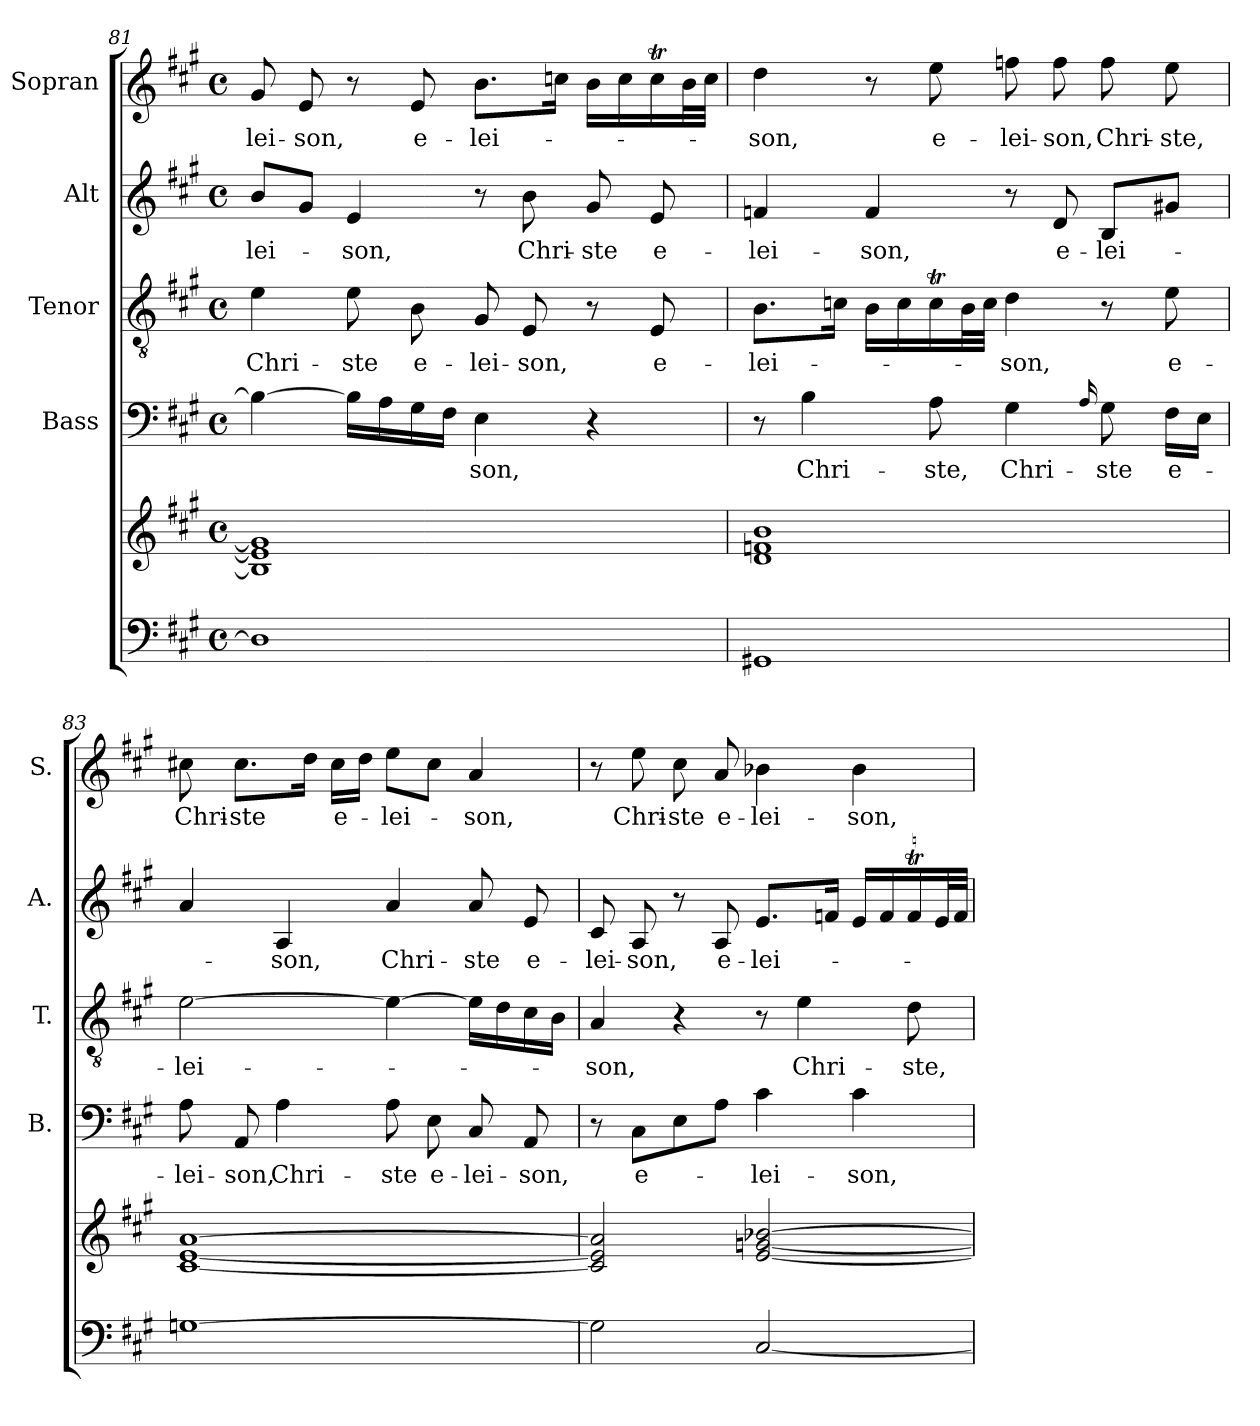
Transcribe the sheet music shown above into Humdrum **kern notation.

**kern	**kern	**kern	**text	**kern	**text	**kern	**text	**kern	**text
*part5	*part5	*part4	*part4	*part3	*part3	*part2	*part2	*part1	*part1
*staff6	*staff5	*staff4	*staff4	*staff3	*staff3	*staff2	*staff2	*staff1	*staff1
*	*	*I"Bass	*	*I"Tenor	*	*I"Alt	*	*I"Sopran	*
*	*	*I'B.	*	*I'T.	*	*I'A.	*	*I'S.	*
*clefF4	*clefG2	*clefF4	*	*clefGv2	*	*clefG2	*	*clefG2	*
*k[f#c#g#]	*k[f#c#g#]	*k[f#c#g#]	*	*k[f#c#g#]	*	*k[f#c#g#]	*	*k[f#c#g#]	*
*A:	*A:	*A:	*	*A:	*	*A:	*	*A:	*
*M4/4	*M4/4	*M4/4	*	*M4/4	*	*M4/4	*	*M4/4	*
*met(c)	*met(c)	*met(c)	*	*met(c)	*	*met(c)	*	*met(c)	*
=81	=81	=81	=81	=81	=81	=81	=81	=81	=81
!	!	!	!	!	!LO:LY:b	!	!LO:LY:b	!	!LO:LY:b
1D]	1B] 1e] 1g#]	4B\_	.	4e\	Chri-	8b/L	-lei-	8g#/	-lei-
!	!	!	!	!	!	!	!	!	!LO:LY:b
.	.	.	.	.	.	8g#/J	.	8e/	-son,
!	!	!	!	!	!LO:LY:b	!	!LO:LY:b	!	!
.	.	16B\LL]	.	8e\	-ste	4e/	-son,	8r	.
.	.	16A\	.	.	.	.	.	.	.
!	!	!	!	!	!LO:LY:b	!	!	!	!LO:LY:b
.	.	16G#\	.	8B\	e-	.	.	8e/	e-
.	.	16F#\JJ	.	.	.	.	.	.	.
!	!	!	!LO:LY:b	!	!LO:LY:b	!	!	!	!LO:LY:b
.	.	4E\	-son,	8G#/	-lei-	8r	.	8.b\L	-lei-
!	!	!	!	!	!LO:LY:b	!	!LO:LY:b	!	!
.	.	.	.	8E/	-son,	8b\	Chri-	.	.
.	.	.	.	.	.	.	.	16ccn\Jk	.
!	!	!	!	!	!	!	!LO:LY:b	!	!
.	.	4r	.	8r	.	8g#/	-ste	16b\LL	.
.	.	.	.	.	.	.	.	16cc\	.
!	!	!	!	!	!LO:LY:b	!	!LO:LY:b	!	!
.	.	.	.	8E/	e-	8e/	e-	16ccT\	.
.	.	.	.	.	.	.	.	32b\L	.
.	.	.	.	.	.	.	.	32cc\JJJ	.
!!LO:PB:g=z
=82	=82	=82	=82	=82	=82	=82	=82	=82	=82
!	!	!	!	!	!LO:LY:b	!	!LO:LY:b	!	!LO:LY:b
1GG#X	1d 1fn 1b	8r	.	8.B\L	-lei-	4fn/	-lei-	4dd\	-son,
!	!	!	!LO:LY:b	!	!	!	!	!	!
.	.	4B\	Chri-	.	.	.	.	.	.
.	.	.	.	16cn\Jk	.	.	.	.	.
!	!	!	!	!	!	!	!LO:LY:b	!	!
.	.	.	.	16B\LL	.	4f/	-son,	8r	.
.	.	.	.	16c\	.	.	.	.	.
!	!	!	!LO:LY:b	!	!	!	!	!	!LO:LY:b
.	.	8A\	-ste,	16cT\	.	.	.	8ee\	e-
.	.	.	.	32B\L	.	.	.	.	.
.	.	.	.	32c\JJJ	.	.	.	.	.
!	!	!	!LO:LY:b	!	!LO:LY:b	!	!	!	!LO:LY:b
.	.	4G#\	Chri-	4d\	-son,	8r	.	8ffn\	-lei-
!	!	!	!	!	!	!	!LO:LY:b	!	!LO:LY:b
.	.	.	.	.	.	8d/	e-	8ff\	-son,
.	.	16qqA/	.	.	.	.	.	.	.
!	!	!	!LO:LY:b	!	!	!	!LO:LY:b	!	!LO:LY:b
.	.	8G#\	-ste	8r	.	8B/L	-lei-	8ff\	Chri-
!	!	!	!LO:LY:b	!	!LO:LY:b	!	!	!	!LO:LY:b
.	.	16F#\LL	e-	8e\	e-	8g#X/J	.	8ee\	-ste,
.	.	16E\JJ	.	.	.	.	.	.	.
=83	=83	=83	=83	=83	=83	=83	=83	=83	=83
!	!	!	!LO:LY:b	!	!LO:LY:b	!	!	!	!LO:LY:b
[1Gn	[1c# [1e [1a	8A\	-lei-	[2e\	-lei-	4a/	.	8cc#X\	Chri-
!	!	!	!LO:LY:b	!	!	!	!	!	!LO:LY:b
.	.	8AA/	-son,	.	.	.	.	8.cc#\L	-ste
!	!	!	!LO:LY:b	!	!	!	!LO:LY:b	!	!
.	.	4A\	Chri-	.	.	4A/	-son,	.	.
.	.	.	.	.	.	.	.	16dd\Jk	.
!	!	!	!	!	!	!	!	!	!LO:LY:b
.	.	.	.	.	.	.	.	16cc#\LL	e-
.	.	.	.	.	.	.	.	16dd\JJ	.
!	!	!	!LO:LY:b	!	!	!	!LO:LY:b	!	!LO:LY:b
.	.	8A\	-ste	4e\_	.	4a/	Chri-	8ee\L	-lei-
!	!	!	!LO:LY:b	!	!	!	!	!	!
.	.	8E\	e-	.	.	.	.	8cc#\J	.
!	!	!	!LO:LY:b	!	!	!	!LO:LY:b	!	!LO:LY:b
.	.	8C#/	-lei-	16e\LL]	.	8a/	-ste	4a/	-son,
.	.	.	.	16d\	.	.	.	.	.
!	!	!	!LO:LY:b	!	!	!	!LO:LY:b	!	!
.	.	8AA/	-son,	16c#\	.	8e/	e-	.	.
.	.	.	.	16B\JJ	.	.	.	.	.
=84	=84	=84	=84	=84	=84	=84	=84	=84	=84
!	!	!	!	!	!LO:LY:b	!	!LO:LY:b	!	!
2G\]	2c#/] 2e/] 2a/]	8r	.	4A/	-son,	8c#/	-lei-	8r	.
!	!	!	!LO:LY:b	!	!	!	!LO:LY:b	!	!LO:LY:b
.	.	8C#\L	e-	.	.	8A/	-son,	8ee\	Chri-
!	!	!	!	!	!	!	!	!	!LO:LY:b
.	.	8E\	.	4r	.	8r	.	8cc#\	-ste
!	!	!	!	!	!	!	!LO:LY:b	!	!LO:LY:b
.	.	8A\J	.	.	.	8A/	e-	8a/	e-
!	!	!	!LO:LY:b	!	!	!	!LO:LY:b	!	!LO:LY:b
[2C#/	[2e/ [2gn/ [2b-X/	4c#\	-lei-	8r	.	8.e/L	-lei-	4b-X\	-lei-
!	!	!	!	!	!LO:LY:b	!	!	!	!
.	.	.	.	4e\	Chri-	.	.	.	.
.	.	.	.	.	.	16fn/Jk	.	.	.
!	!	!	!LO:LY:b	!	!	!	!	!	!LO:LY:b
.	.	4c#\	-son,	.	.	16e/LL	.	4b-\	-son,
.	.	.	.	.	.	16f/	.	.	.
!	!	!	!	!	!LO:LY:b	!	!	!	!
.	.	.	.	8d\	-ste,	16fT/	.	.	.
.	.	.	.	.	.	32e/L	.	.	.
.	.	.	.	.	.	32f/JJJ	.	.	.
=	=	=	=	=	=	=	=	=	=
*-	*-	*-	*-	*-	*-	*-	*-	*-	*-
